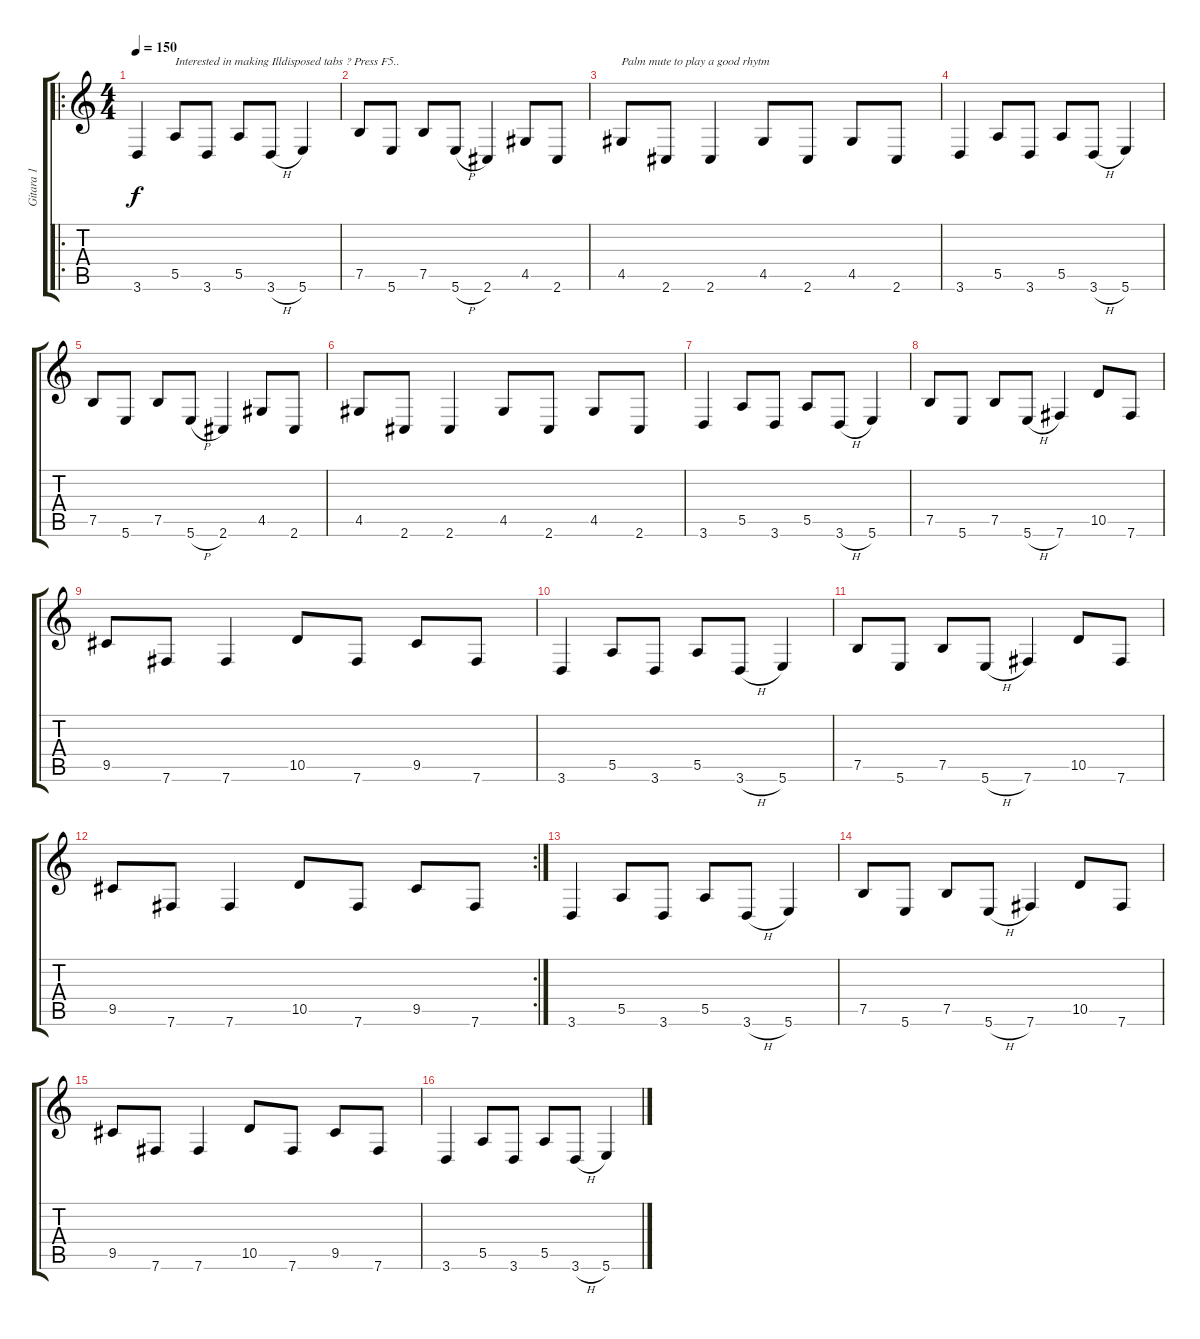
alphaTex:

\track ("Gitara 1" "Gitara 1") {instrument distortionguitar}
\staff {score tabs}
\tuning (B3 Gb3 D3 A2 E2 B1) {hide}
\ro
\ts (4 4)
\tempo 150
\clef g2
\ks c
3.6.4{dy f instrument distortionguitar} 5.5.8{txt "Interested in making Illdisposed tabs ? Press F5.."} 3.6.8 5.5.8 3.6{h}.8 5.6.4 |
7.5.8 5.6.8 7.5.8 5.6{h}.8 2.6.4 4.5.8 2.6.8 |
4.5.8{txt "Palm mute to play a good rhytm"} 2.6.8 2.6.4 4.5.8 2.6.8 4.5.8 2.6.8 |
3.6.4 5.5.8 3.6.8 5.5.8 3.6{h}.8 5.6.4 |
7.5.8 5.6.8 7.5.8 5.6{h}.8 2.6.4 4.5.8 2.6.8 |
4.5.8 2.6.8 2.6.4 4.5.8 2.6.8 4.5.8 2.6.8 |
3.6.4 5.5.8 3.6.8 5.5.8 3.6{h}.8 5.6.4 |
7.5.8 5.6.8 7.5.8 5.6{h}.8 7.6.4 10.5.8 7.6.8 |
9.5.8 7.6.8 7.6.4 10.5.8 7.6.8 9.5.8 7.6.8 |
3.6.4 5.5.8 3.6.8 5.5.8 3.6{h}.8 5.6.4 |
7.5.8 5.6.8 7.5.8 5.6{h}.8 7.6.4 10.5.8 7.6.8 |
\rc 2
9.5.8 7.6.8 7.6.4 10.5.8 7.6.8 9.5.8 7.6.8 |
3.6.4 5.5.8 3.6.8 5.5.8 3.6{h}.8 5.6.4 |
7.5.8 5.6.8 7.5.8 5.6{h}.8 7.6.4 10.5.8 7.6.8 |
9.5.8 7.6.8 7.6.4 10.5.8 7.6.8 9.5.8 7.6.8 |
3.6.4 5.5.8 3.6.8 5.5.8 3.6{h}.8 5.6.4
